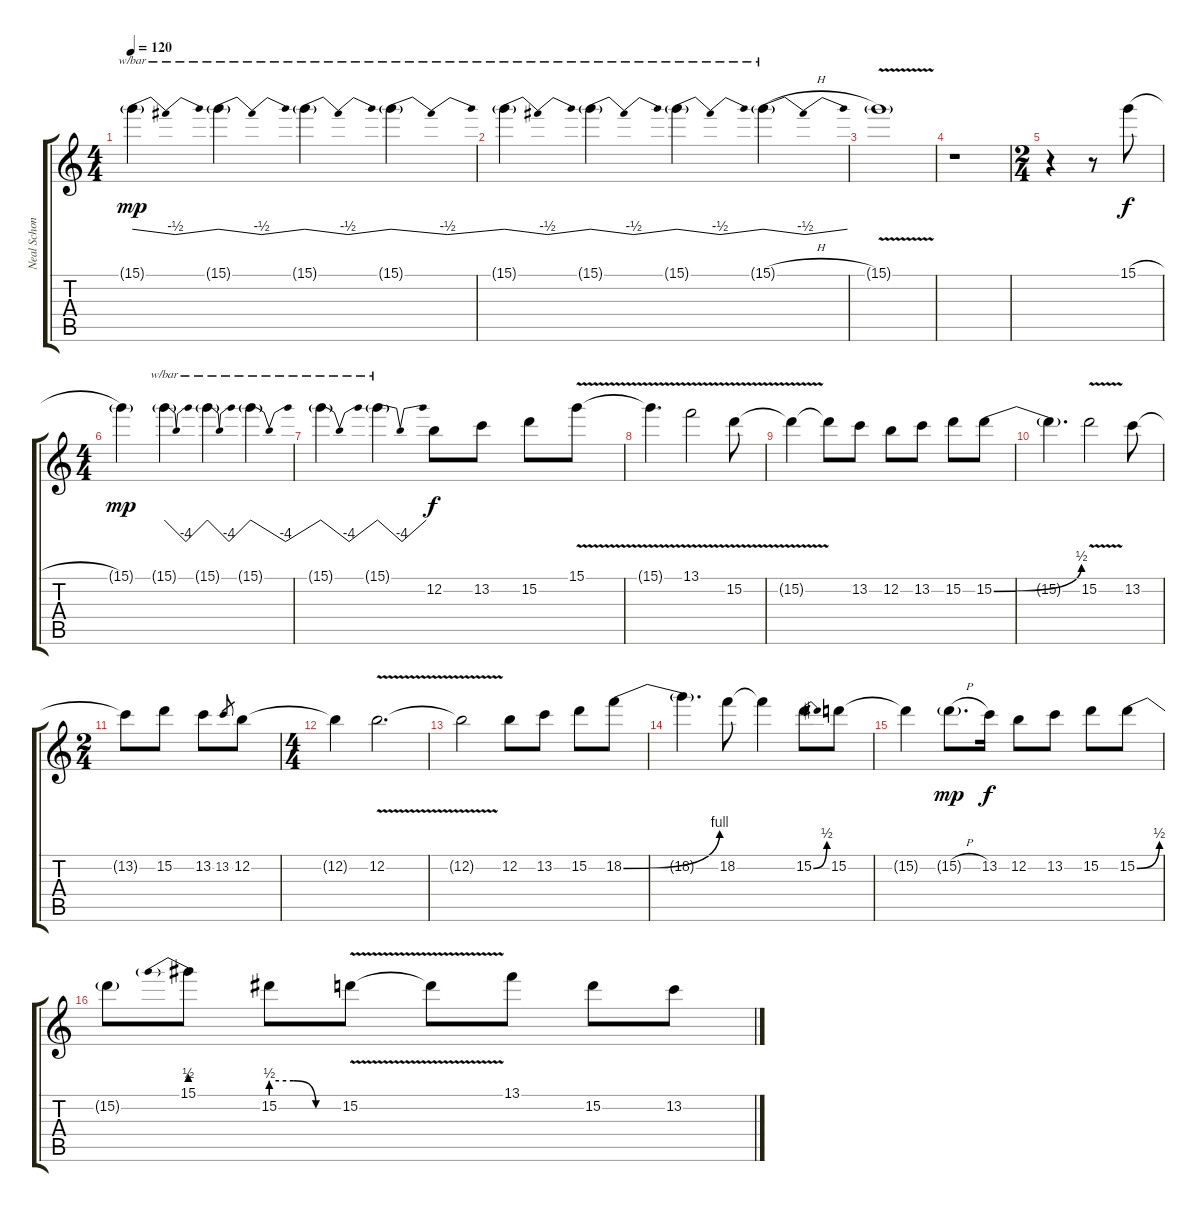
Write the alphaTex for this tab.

\track ("Neal Schon" "Neal Schon") {instrument distortionguitar}
\staff {score tabs}
\tuning (E4 B3 G3 D3 A2 E2) {hide}
\ts (4 4)
\tempo 120
\clef g2
\ks c
15.1{g}.4{tbe (dip default 0 0 30 -2 60 0) dy mp} 15.1{g}.4{tbe (dip default 0 0 30 -2 60 0)} 15.1{g}.4{tbe (dip default 0 0 30 -2 60 0)} 15.1{g}.4{tbe (dip default 0 0 30 -2 60 0)} |
15.1{g}.4{tbe (dip default 0 0 30 -2 60 0)} 15.1{g}.4{tbe (dip default 0 0 30 -2 60 0)} 15.1{g}.4{tbe (dip default 0 0 30 -2 60 0)} 15.1{h g}.4{tbe (dip default 0 0 30 -2 60 0)} |
15.1{v g}.1{volume 3} |
r.1 |
\ts (2 4)
r.4 r.8 15.1{h}.8{dy f volume 16 balance 8 instrument overdrivenguitar} |
\ts (4 4)
15.1{g}.4{dy mp} 15.1{g}.4{tbe (dip default 0 0 30 -16 60 0)} 15.1{g}.4{tbe (dip default 0 0 30 -16 60 0)} 15.1{g}.4{tbe (dip default 0 0 30 -16 60 0)} |
15.1{g}.4{tbe (dip default 0 0 30 -16 60 0)} 15.1{g}.4{tbe (dip default 0 0 30 -16 60 0)} 12.2.8{dy f} 13.2.8 15.2.8 15.1{v}.8 |
15.1{t}.4{d} 13.1{v}.2 15.2{v}.8 |
15.2{t}.4 15.2{t}.8 13.2.8 12.2.8 13.2.8 15.2.8 15.2{be (bend 0 0 60 2)}.8 |
15.2{t}.4{d} 15.2{v}.2 13.2.8 |
\ts (2 4)
13.2{t}.8 15.2.8 13.2.8 13.2.8{gr} 12.2.8 |
\ts (4 4)
12.2{t}.4 12.2{v}.2{d} |
12.2{t}.2 12.2.8 13.2.8 15.2.8 18.2{be (bend 0 0 60 4)}.8 |
18.2{t}.4{d} 18.2.8 18.2{t}.4 15.2{be (bend 0 0 60 2)}.8 15.2.8 |
15.2{t}.4 15.2{h g}.8{d dy mp} 13.2.16{dy f} 12.2.8 13.2.8 15.2.8 15.2{be (bend 0 0 60 2)}.8 |
15.2{t}.8 15.1{be (prebend 0 2 60 2)}.8 15.2{be (custom 0 2 20 2 40 0 60 0)}.8 15.2{v}.8 15.2{t}.8 13.1.8 15.2.8 13.2.8
